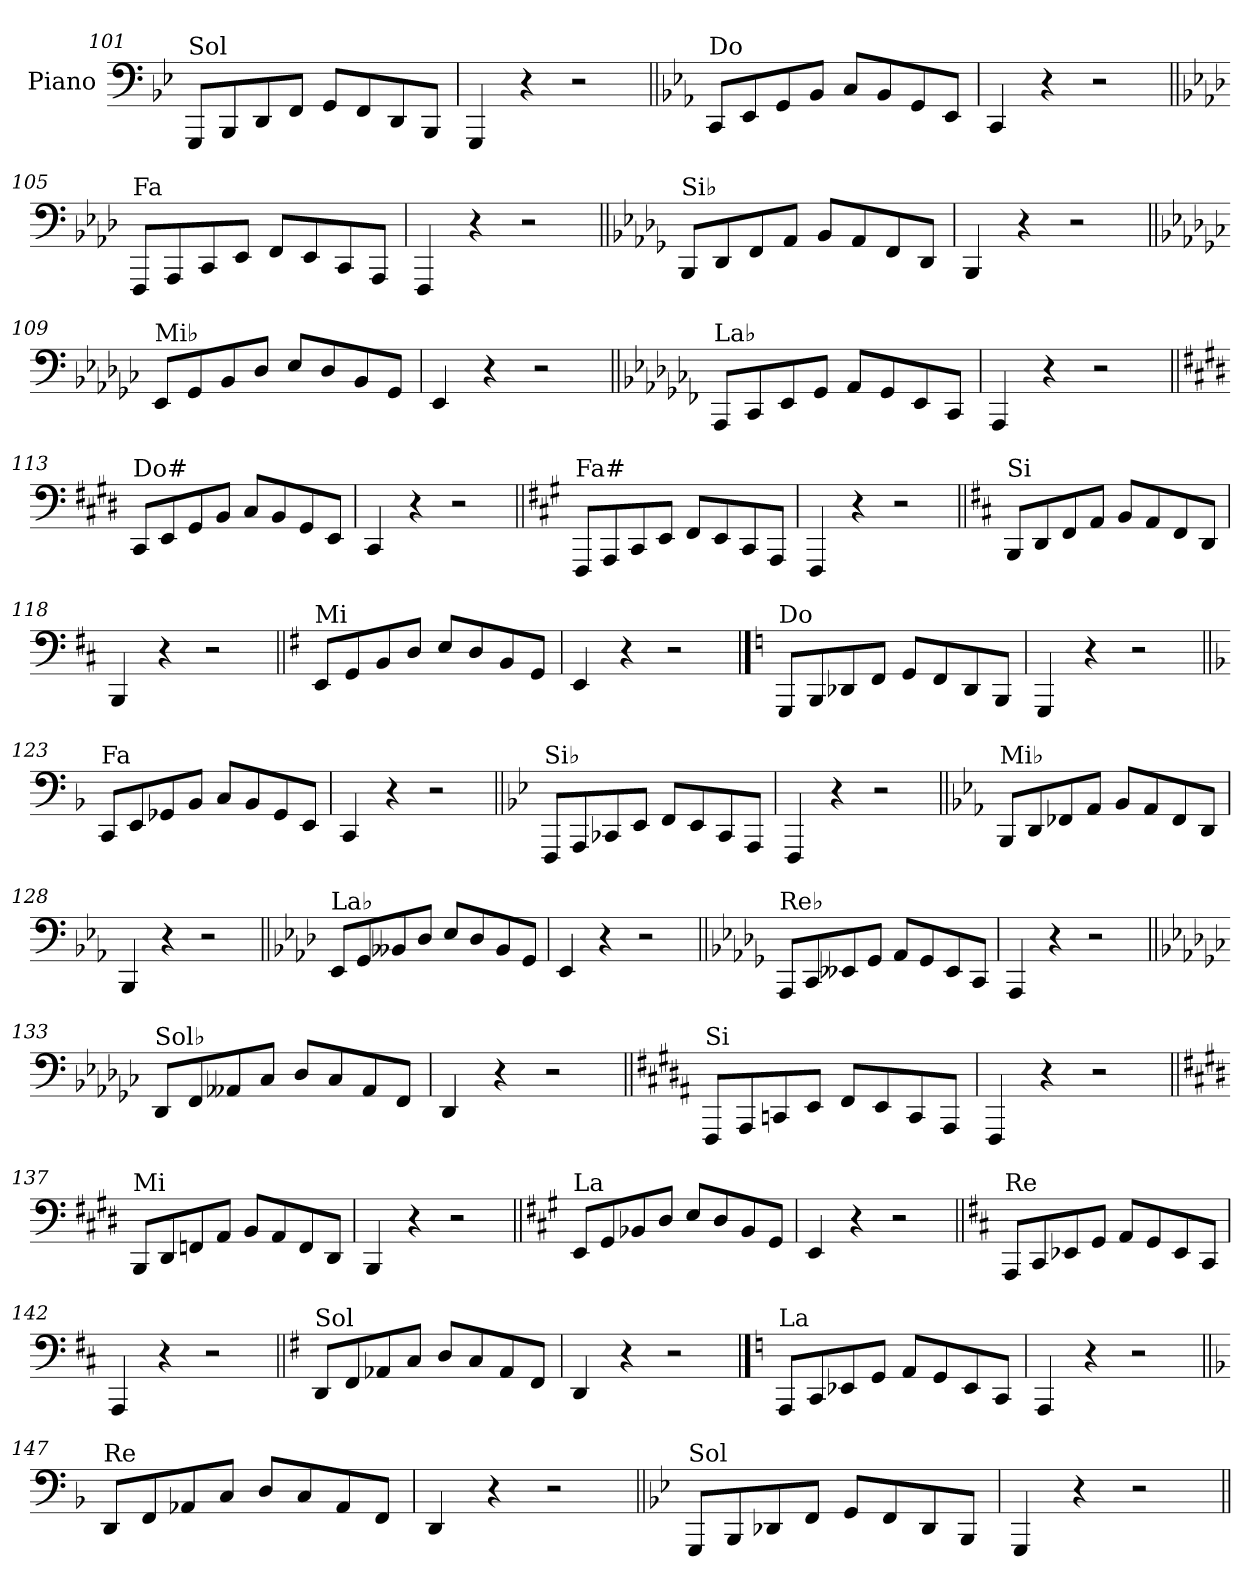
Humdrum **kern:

**kern
*part1
*staff1
*I"Piano
*I'Pno.
*clefF4
*k[b-e-]
=101
!LO:TX:a:t=Sol
8GGG/L
8BBB-/
8DD/
8FF/J
8GG/L
8FF/
8DD/
8BBB-/J
=102
4GGG/
4r
2r
!!LO:LB:g=z
=103||
*k[b-e-a-]
!LO:TX:a:t=Do
8CC/L
8EE-/
8GG/
8BB-/J
8C/L
8BB-/
8GG/
8EE-/J
=104
4CC/
4r
2r
=105||
*k[b-e-a-d-]
!LO:TX:a:t=Fa
8FFF/L
8AAA-/
8CC/
8EE-/J
8FF/L
8EE-/
8CC/
8AAA-/J
=106
4FFF/
4r
2r
=107||
*k[b-e-a-d-g-]
!LO:TX:a:t=Si♭
8BBB-/L
8DD-/
8FF/
8AA-/J
8BB-/L
8AA-/
8FF/
8DD-/J
=108
4BBB-/
4r
2r
!!LO:LB:g=z
=109||
*k[b-e-a-d-g-c-]
!LO:TX:a:t=Mi♭
8EE-/L
8GG-/
8BB-/
8D-/J
8E-/L
8D-/
8BB-/
8GG-/J
=110
4EE-/
4r
2r
=111||
*k[b-e-a-d-g-c-f-]
!LO:TX:a:t=La♭
8AAA-/L
8CC-/
8EE-/
8GG-/J
8AA-/L
8GG-/
8EE-/
8CC-/J
=112
4AAA-/
4r
2r
=113||
*k[f#c#g#d#]
!LO:TX:a:t=Do#
8CC#/L
8EE/
8GG#/
8BB/J
8C#/L
8BB/
8GG#/
8EE/J
=114
4CC#/
4r
2r
!!LO:LB:g=z
=115||
*k[f#c#g#]
!LO:TX:a:t=Fa#
8FFF#/L
8AAA/
8CC#/
8EE/J
8FF#/L
8EE/
8CC#/
8AAA/J
=116
4FFF#/
4r
2r
=117||
*k[f#c#]
!LO:TX:a:t=Si
8BBB/L
8DD/
8FF#/
8AA/J
8BB/L
8AA/
8FF#/
8DD/J
=118
4BBB/
4r
2r
=119||
*k[f#]
!LO:TX:a:t=Mi
8EE/L
8GG/
8BB/
8D/J
8E/L
8D/
8BB/
8GG/J
=120
4EE/
4r
2r
!!LO:LB:g=z
==121
*k[]
!LO:TX:a:t=Do
8GGG/L
8BBB/
8DD-X/
8FF/J
8GG/L
8FF/
8DD-/
8BBB/J
=122
4GGG/
4r
2r
=123||
*k[b-]
!LO:TX:a:t=Fa
8CC/L
8EE/
8GG-X/
8BB-/J
8C/L
8BB-/
8GG-/
8EE/J
=124
4CC/
4r
2r
=125||
*k[b-e-]
!LO:TX:a:t=Si♭
8FFF/L
8AAA/
8CC-X/
8EE-/J
8FF/L
8EE-/
8CC-/
8AAA/J
=126
4FFF/
4r
2r
!!LO:LB:g=z
=127||
*k[b-e-a-]
!LO:TX:a:t=Mi♭
8BBB-/L
8DD/
8FF-X/
8AA-/J
8BB-/L
8AA-/
8FF-/
8DD/J
=128
4BBB-/
4r
2r
=129||
*k[b-e-a-d-]
!LO:TX:a:t=La♭
8EE-/L
8GG/
8BB--X/
8D-/J
8E-/L
8D-/
8BB--/
8GG/J
=130
4EE-/
4r
2r
=131||
*k[b-e-a-d-g-]
!LO:TX:a:t=Re♭
8AAA-/L
8CC/
8EE--X/
8GG-/J
8AA-/L
8GG-/
8EE--/
8CC/J
=132
4AAA-/
4r
2r
!!LO:LB:g=z
=133||
*k[b-e-a-d-g-c-]
!LO:TX:a:t=Sol♭
8DD-/L
8FF/
8AA--X/
8C-/J
8D-/L
8C-/
8AA--/
8FF/J
=134
4DD-/
4r
2r
=135||
*k[f#c#g#d#a#]
!LO:TX:a:t=Si
8FFF#/L
8AAA#/
8CCn/
8EE/J
8FF#/L
8EE/
8CC/
8AAA#/J
=136
4FFF#/
4r
2r
=137||
*k[f#c#g#d#]
!LO:TX:a:t=Mi
8BBB/L
8DD#/
8FFn/
8AA/J
8BB/L
8AA/
8FF/
8DD#/J
=138
4BBB/
4r
2r
!!LO:LB:g=z
=139||
*k[f#c#g#]
!LO:TX:a:t=La
8EE/L
8GG#/
8BB-X/
8D/J
8E/L
8D/
8BB-/
8GG#/J
=140
4EE/
4r
2r
=141||
*k[f#c#]
!LO:TX:a:t=Re
8AAA/L
8CC#/
8EE-X/
8GG/J
8AA/L
8GG/
8EE-/
8CC#/J
=142
4AAA/
4r
2r
=143||
*k[f#]
!LO:TX:a:t=Sol
8DD/L
8FF#/
8AA-X/
8C/J
8D/L
8C/
8AA-/
8FF#/J
=144
4DD/
4r
2r
!!LO:PB:g=z
==145
*k[]
!LO:TX:a:t=La
8AAA/L
8CC/
8EE-X/
8GG/J
8AA/L
8GG/
8EE-/
8CC/J
=146
4AAA/
4r
2r
=147||
*k[b-]
!LO:TX:a:t=Re
8DD/L
8FF/
8AA-X/
8C/J
8D/L
8C/
8AA-/
8FF/J
=148
4DD/
4r
2r
=149||
*k[b-e-]
!LO:TX:a:t=Sol
8GGG/L
8BBB-/
8DD-X/
8FF/J
8GG/L
8FF/
8DD-/
8BBB-/J
=150
4GGG/
4r
2r
=||
*-
